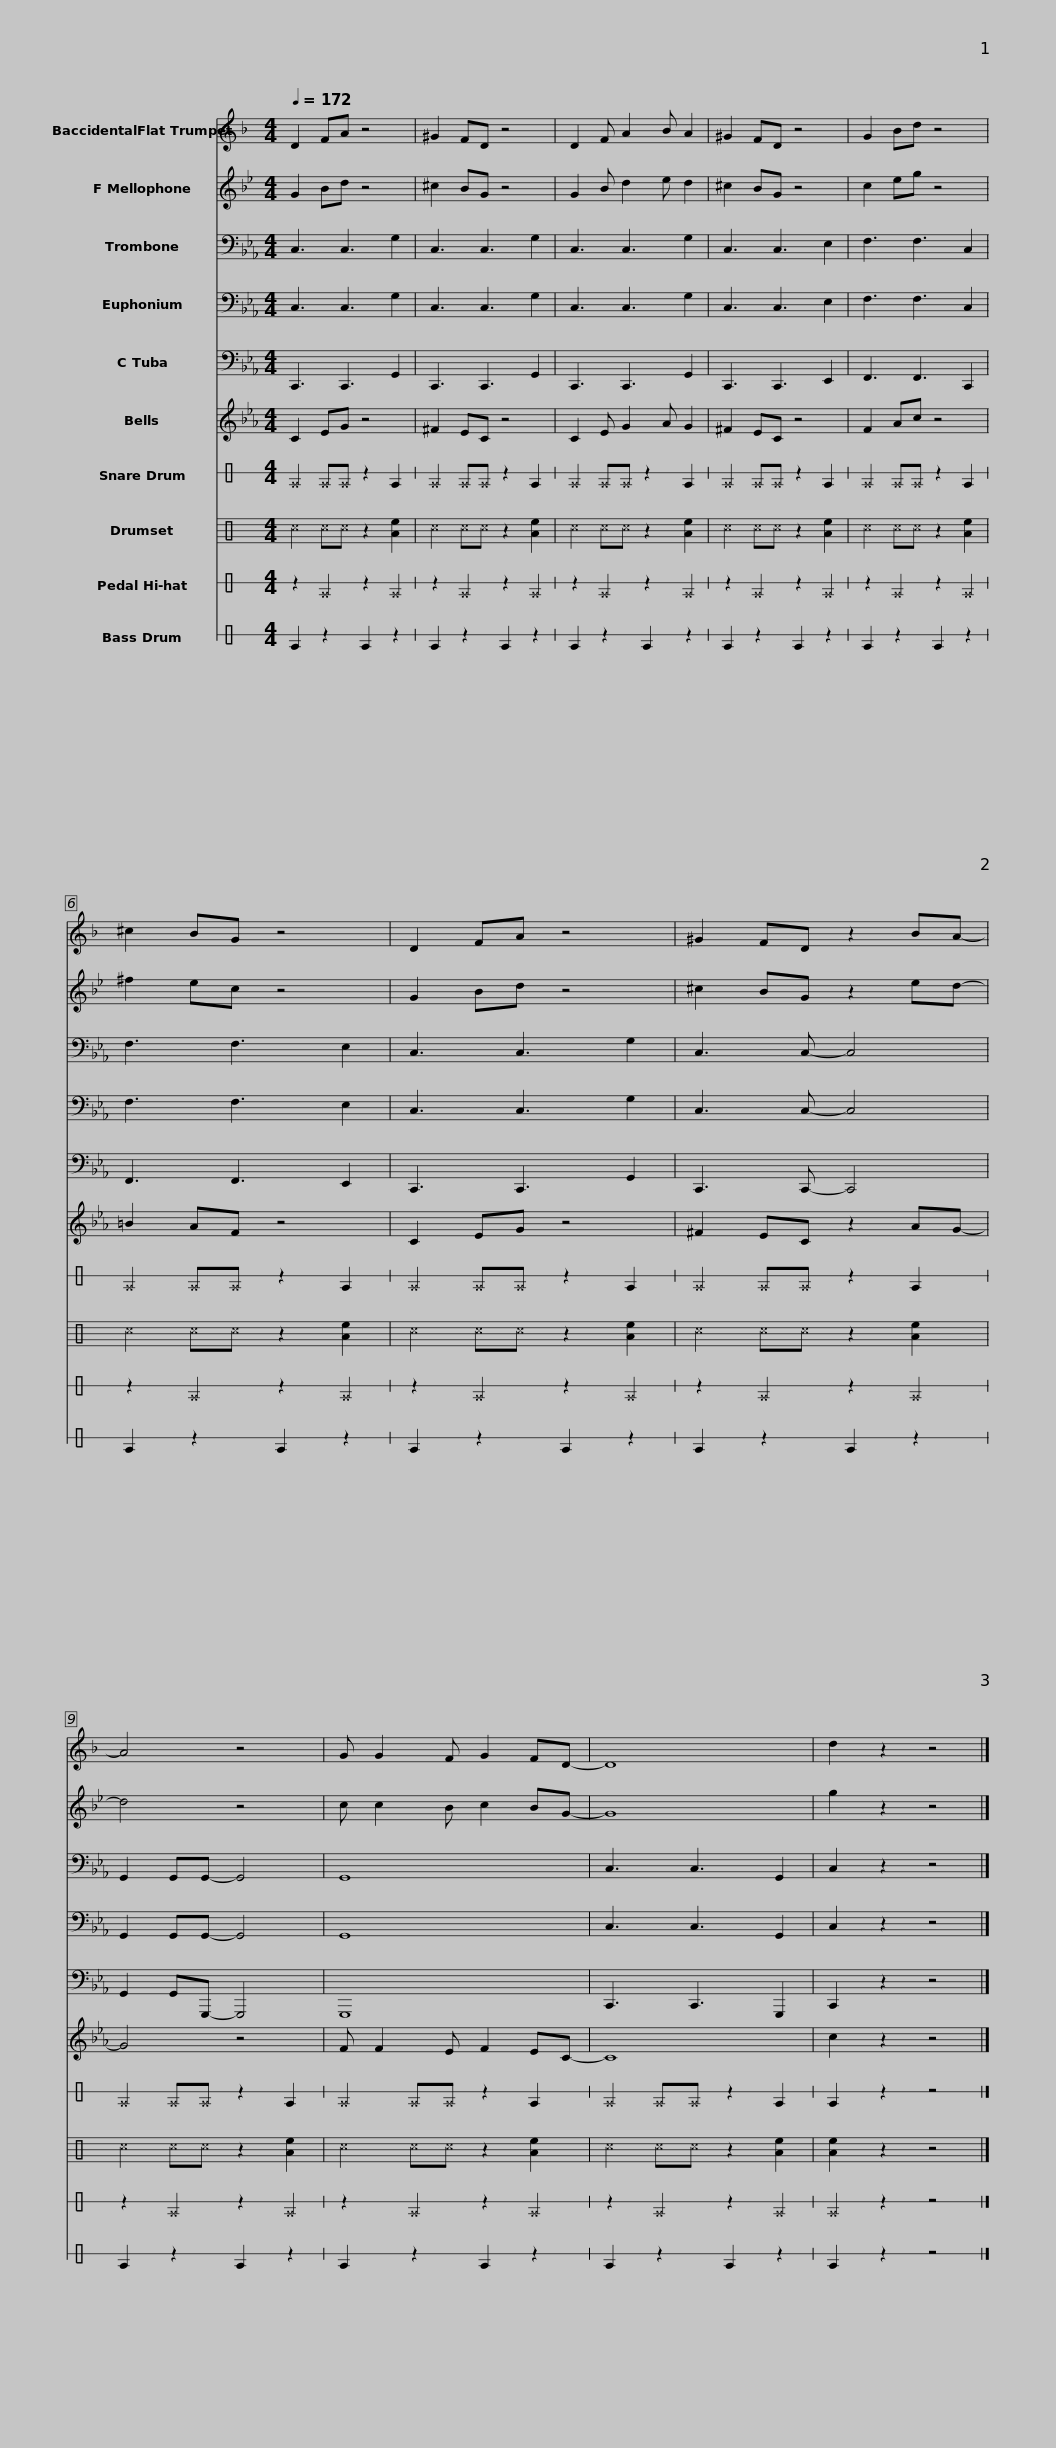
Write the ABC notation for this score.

X:1
%%score 1 2 3 4 5 6 7 8 9 10
L:1/8
Q:1/4=172
M:4/4
I:linebreak $
K:Eb
V:1 treble transpose=-2
V:2 treble transpose=-7
V:3 bass
V:4 bass
V:5 bass
V:6 treble transpose=24
V:7 perc stafflines=1
K:none
V:8 perc
K:none
V:9 perc stafflines=1
K:none
V:10 perc stafflines=1
K:none
V:1
[K:F] D2 FA z4 | ^G2 FD z4 | D2 F A2 B A2 | ^G2 FD z4 | G2 Bd z4 | %5
 ^c2 BG z4 |$ D2 FA z4 | ^G2 FD z2 BA- | A4 z4 | G G2 F G2 FD- | %10
 D8 | d2 z2 z4 |] %12
V:2
[K:Bb] G2 Bd z4 | ^c2 BG z4 | G2 B d2 e d2 | ^c2 BG z4 | c2 eg z4 | %5
 ^f2 ec z4 |$ G2 Bd z4 | ^c2 BG z2 ed- | d4 z4 | c c2 B c2 BG- | %10
 G8 | g2 z2 z4 |] %12
V:3
 C,3 C,3 G,2 | C,3 C,3 G,2 | C,3 C,3 G,2 | C,3 C,3 E,2 | F,3 F,3 C,2 | %5
 F,3 F,3 E,2 |$ C,3 C,3 G,2 | C,3 C,- C,4 | G,,2 G,,G,,- G,,4 | G,,8 | %10
 C,3 C,3 G,,2 | C,2 z2 z4 |] %12
V:4
 C,3 C,3 G,2 | C,3 C,3 G,2 | C,3 C,3 G,2 | C,3 C,3 E,2 | F,3 F,3 C,2 | %5
 F,3 F,3 E,2 |$ C,3 C,3 G,2 | C,3 C,- C,4 | G,,2 G,,G,,- G,,4 | G,,8 | %10
 C,3 C,3 G,,2 | C,2 z2 z4 |] %12
V:5
 C,,3 C,,3 G,,2 | C,,3 C,,3 G,,2 | C,,3 C,,3 G,,2 | C,,3 C,,3 E,,2 | F,,3 F,,3 C,,2 | %5
 F,,3 F,,3 E,,2 |$ C,,3 C,,3 G,,2 | C,,3 C,,- C,,4 | G,,2 G,,G,,,- G,,,4 | G,,,8 | %10
 C,,3 C,,3 G,,,2 | C,,2 z2 z4 |] %12
V:6
 C2 EG z4 | ^F2 EC z4 | C2 E G2 A G2 | ^F2 EC z4 | F2 Ac z4 | %5
 =B2 AF z4 |$ C2 EG z4 | ^F2 EC z2 AG- | G4 z4 | F F2 E F2 EC- | %10
 C8 | c2 z2 z4 |] %12
V:7
[K:C] ^E2 ^E^E z2 E2 | ^E2 ^E^E z2 E2 | ^E2 ^E^E z2 E2 | ^E2 ^E^E z2 E2 | ^E2 ^E^E z2 E2 | %5
 ^E2 ^E^E z2 E2 |$ ^E2 ^E^E z2 E2 | ^E2 ^E^E z2 E2 | ^E2 ^E^E z2 E2 | ^E2 ^E^E z2 E2 | %10
 ^E2 ^E^E z2 E2 | E2 z2 z4 |] %12
V:8
[K:C] ^c2 ^c^c z2 [Ae]2 | ^c2 ^c^c z2 [Ae]2 | ^c2 ^c^c z2 [Ae]2 | ^c2 ^c^c z2 [Ae]2 | ^c2 ^c^c z2 [Ae]2 | %5
 ^c2 ^c^c z2 [Ae]2 |$ ^c2 ^c^c z2 [Ae]2 | ^c2 ^c^c z2 [Ae]2 | ^c2 ^c^c z2 [Ae]2 | ^c2 ^c^c z2 [Ae]2 | %10
 ^c2 ^c^c z2 [Ae]2 | [Ae]2 z2 z4 |] %12
V:9
[K:C] z2 ^E2 z2 ^E2 | z2 ^E2 z2 ^E2 | z2 ^E2 z2 ^E2 | z2 ^E2 z2 ^E2 | z2 ^E2 z2 ^E2 | %5
 z2 ^E2 z2 ^E2 |$ z2 ^E2 z2 ^E2 | z2 ^E2 z2 ^E2 | z2 ^E2 z2 ^E2 | z2 ^E2 z2 ^E2 | %10
 z2 ^E2 z2 ^E2 | ^E2 z2 z4 |] %12
V:10
[K:C] E2 z2 E2 z2 | E2 z2 E2 z2 | E2 z2 E2 z2 | E2 z2 E2 z2 | E2 z2 E2 z2 | %5
 E2 z2 E2 z2 |$ E2 z2 E2 z2 | E2 z2 E2 z2 | E2 z2 E2 z2 | E2 z2 E2 z2 | %10
 E2 z2 E2 z2 | E2 z2 z4 |] %12
